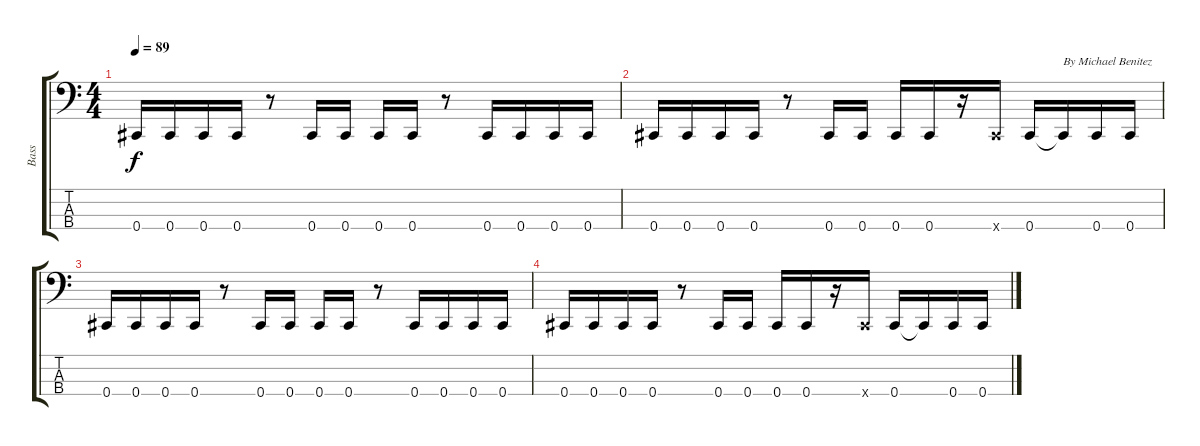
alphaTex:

\track ("Bass" "Bass") {instrument electricbasspick}
\staff {score tabs}
\tuning (Gb2 Db2 Ab1 Db1) {hide}
\ts (4 4)
\tempo 89
\clef f4
\ks c
0.4.16{dy f} 0.4.16 0.4.16 0.4.16 r.8 0.4.16 0.4.16 0.4.16 0.4.16 r.8 0.4.16 0.4.16 0.4.16 0.4.16 |
0.4.16 0.4.16 0.4.16 0.4.16 r.8 0.4.16 0.4.16 0.4.16 0.4.16 r.16 0.4{x}.16 0.4.16 0.4{t}.16{txt "By Michael Benitez"} 0.4.16 0.4.16 |
0.4.16 0.4.16 0.4.16 0.4.16 r.8 0.4.16 0.4.16 0.4.16 0.4.16 r.8 0.4.16 0.4.16 0.4.16 0.4.16 |
0.4.16 0.4.16 0.4.16 0.4.16 r.8 0.4.16 0.4.16 0.4.16 0.4.16 r.16 0.4{x}.16 0.4.16 0.4{t}.16 0.4.16 0.4.16
